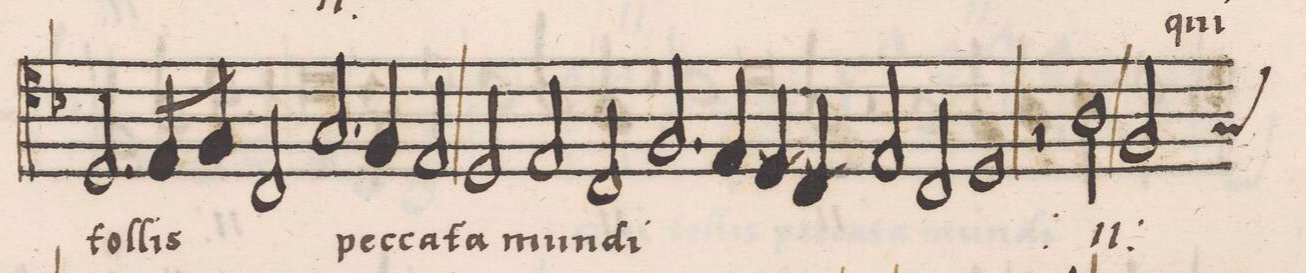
**kern	**text
*I"CANTVS	*
*clefC4	*
*k[b-]	*
*met(C|)	*
*M2/1	*
2.D/	tol-
8E/L	-lis
8F/J	.
2C/	.
2.G/	pec-
=17-	=17-
4F/	-ca-
2E/	.
2D/	-ta
2E/	mun-
=18-	=18-
2C/	-di
2.F/	.
4E/	.
4E/	.
4D/	.
=19-	=19-
2E/	.
2C/	.
1D	.
=20-	=20-
2r	.
*	*ij
2A\	qui
*custos:G	*
2F/	.
*-	*-
